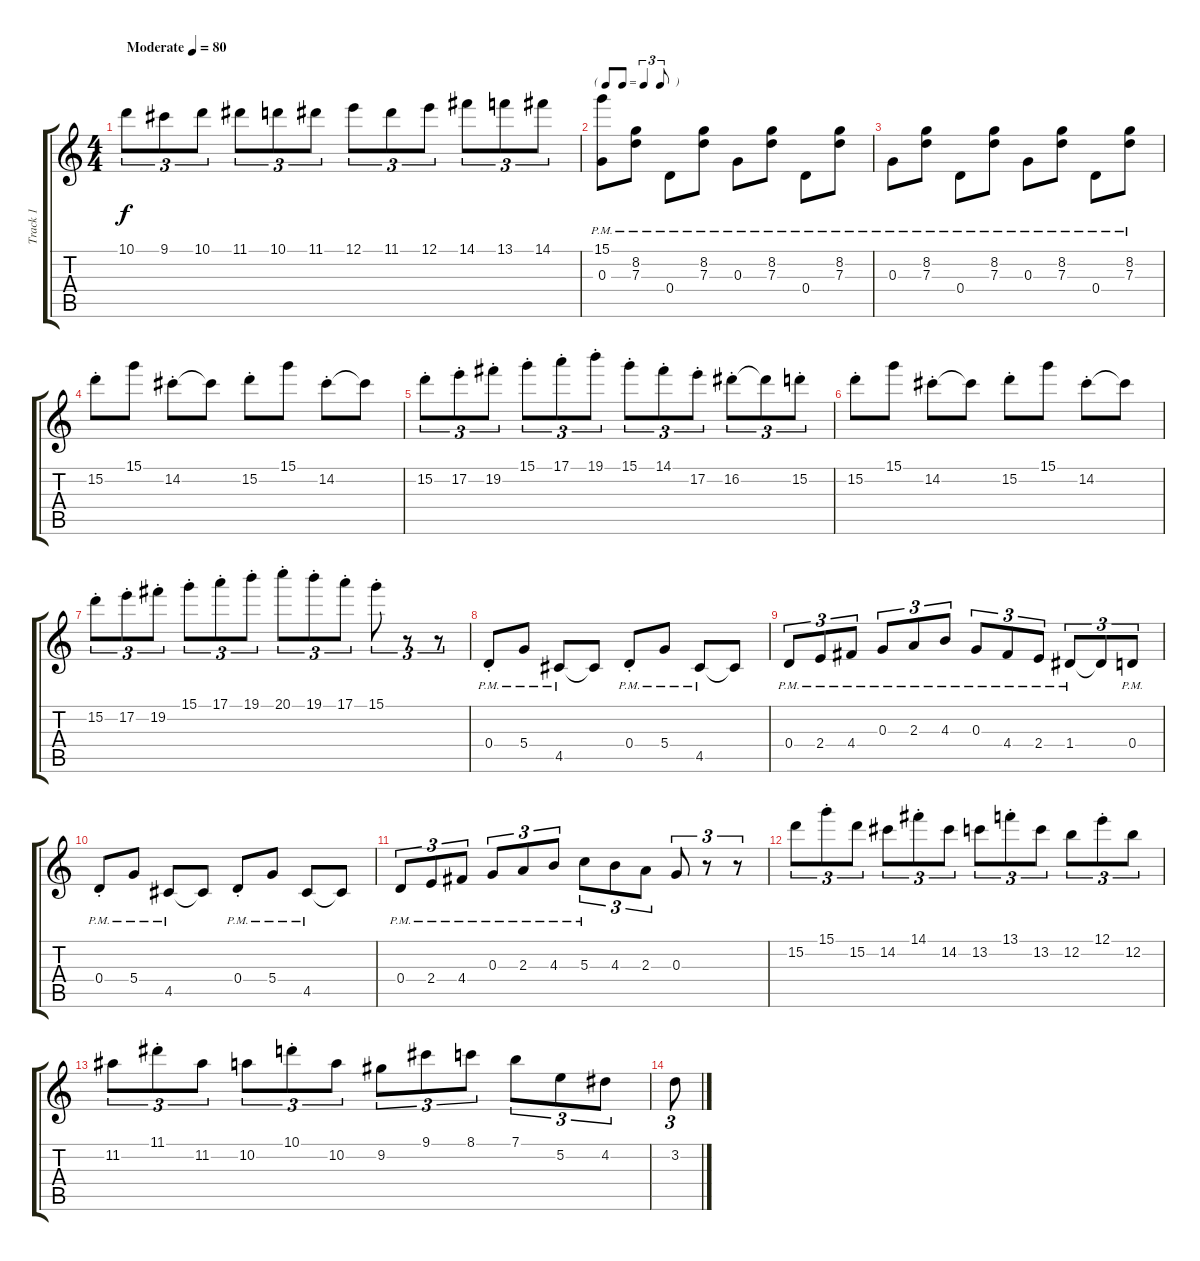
\track ("Track 1" "Track 1") {instrument acousticguitarsteel}
\staff {score tabs}
\tuning (E4 B3 G3 D3 A2 D2) {hide}
\ts (4 4)
\tempo (80 "Moderate")
\clef g2
\ks c
10.1.8{tu (3 2) dy f instrument acousticguitarsteel} 9.1.8{tu (3 2)} 10.1.8{tu (3 2)} 11.1.8{tu (3 2)} 10.1.8{tu (3 2)} 11.1.8{tu (3 2)} 12.1.8{tu (3 2)} 11.1.8{tu (3 2)} 12.1.8{tu (3 2)} 14.1.8{tu (3 2)} 13.1.8{tu (3 2)} 14.1.8{tu (3 2)} |
\tf triplet8th
(15.1{pm} 0.3{pm}).8 (8.2{pm} 7.3{pm}).8 0.4{pm}.8 (8.2{pm} 7.3{pm}).8 0.3{pm}.8 (8.2{pm} 7.3{pm}).8 0.4{pm}.8 (8.2{pm} 7.3{pm}).8 |
0.3{pm}.8 (8.2{pm} 7.3{pm}).8 0.4{pm}.8 (8.2{pm} 7.3{pm}).8 0.3{pm}.8 (8.2{pm} 7.3{pm}).8 0.4{pm}.8 (8.2{pm} 7.3{pm}).8 |
15.2{st}.8 15.1.8 14.2{st}.8 14.2{t}.8 15.2{st}.8 15.1.8 14.2{st}.8 14.2{t}.8 |
15.2{st}.8{tu (3 2)} 17.2{st}.8{tu (3 2)} 19.2{st}.8{tu (3 2)} 15.1{st}.8{tu (3 2)} 17.1{st}.8{tu (3 2)} 19.1{st}.8{tu (3 2)} 15.1{st}.8{tu (3 2)} 14.1{st}.8{tu (3 2)} 17.2{st}.8{tu (3 2)} 16.2{st}.8{tu (3 2)} 16.2{t}.8{tu (3 2)} 15.2{st}.8{tu (3 2)} |
15.2{st}.8 15.1.8 14.2{st}.8 14.2{t}.8 15.2{st}.8 15.1.8 14.2{st}.8 14.2{t}.8 |
15.2{st}.8{tu (3 2)} 17.2{st}.8{tu (3 2)} 19.2{st}.8{tu (3 2)} 15.1{st}.8{tu (3 2)} 17.1{st}.8{tu (3 2)} 19.1{st}.8{tu (3 2)} 20.1{st}.8{tu (3 2)} 19.1{st}.8{tu (3 2)} 17.1{st}.8{tu (3 2)} 15.1{st}.8{tu (3 2)} r.8{tu (3 2)} r.8{tu (3 2)} |
0.4{pm st}.8 5.4{pm}.8 4.5{pm}.8 4.5{t}.8 0.4{pm st}.8 5.4{pm}.8 4.5{pm}.8 4.5{t}.8 |
0.4{pm}.8{tu (3 2)} 2.4{pm}.8{tu (3 2)} 4.4{pm}.8{tu (3 2)} 0.3{pm}.8{tu (3 2)} 2.3{pm}.8{tu (3 2)} 4.3{pm}.8{tu (3 2)} 0.3{pm}.8{tu (3 2)} 4.4{pm}.8{tu (3 2)} 2.4{pm}.8{tu (3 2)} 1.4{pm}.8{tu (3 2)} 1.4{t}.8{tu (3 2)} 0.4{pm}.8{tu (3 2)} |
0.4{pm st}.8 5.4{pm}.8 4.5{pm}.8 4.5{t}.8 0.4{pm st}.8 5.4{pm}.8 4.5{pm}.8 4.5{t}.8 |
0.4{pm}.8{tu (3 2)} 2.4{pm}.8{tu (3 2)} 4.4{pm}.8{tu (3 2)} 0.3{pm}.8{tu (3 2)} 2.3{pm}.8{tu (3 2)} 4.3{pm}.8{tu (3 2)} 5.3{pm}.8{tu (3 2)} 4.3.8{tu (3 2)} 2.3.8{tu (3 2)} 0.3.8{tu (3 2)} r.8{tu (3 2)} r.8{tu (3 2)} |
15.2.8{tu (3 2)} 15.1{st}.8{tu (3 2)} 15.2.8{tu (3 2)} 14.2.8{tu (3 2)} 14.1{st}.8{tu (3 2)} 14.2.8{tu (3 2)} 13.2.8{tu (3 2)} 13.1{st}.8{tu (3 2)} 13.2.8{tu (3 2)} 12.2.8{tu (3 2)} 12.1{st}.8{tu (3 2)} 12.2.8{tu (3 2)} |
11.2.8{tu (3 2)} 11.1{st}.8{tu (3 2)} 11.2.8{tu (3 2)} 10.2.8{tu (3 2)} 10.1{st}.8{tu (3 2)} 10.2.8{tu (3 2)} 9.2.8{tu (3 2)} 9.1.8{tu (3 2)} 8.1.8{tu (3 2)} 7.1.8{tu (3 2)} 5.2.8{tu (3 2)} 4.2.8{tu (3 2)} |
3.2.8{tu (3 2)}
